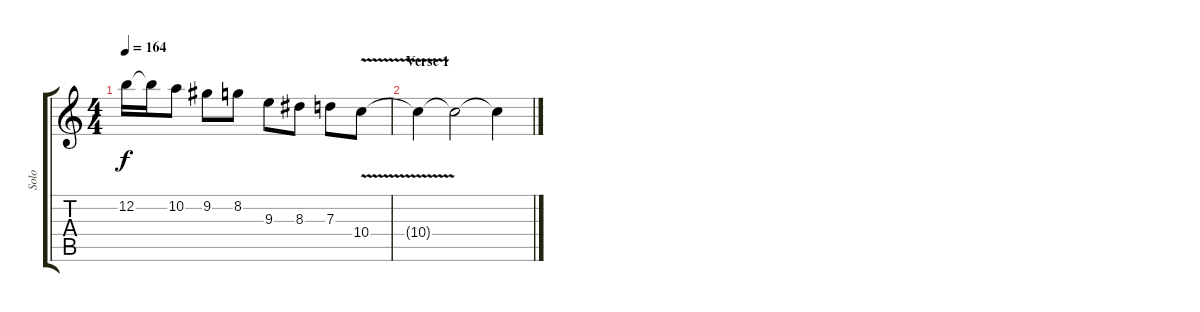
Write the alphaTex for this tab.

\track ("Solo" "Solo") {instrument distortionguitar}
\staff {score tabs}
\tuning (E4 B3 G3 D3 A2 E2) {hide}
\ts (4 4)
\tempo 164
\clef g2
\ks c
12.2{t}.16{dy f} 12.2{t}.16 10.2.8 9.2.8 8.2.8 9.3.8 8.3.8 7.3.8 10.4{v}.8{volume 13} |
\section ("" "Verse 1")
10.4{t}.4{volume 2} 10.4{t}.2 10.4{t}.4
